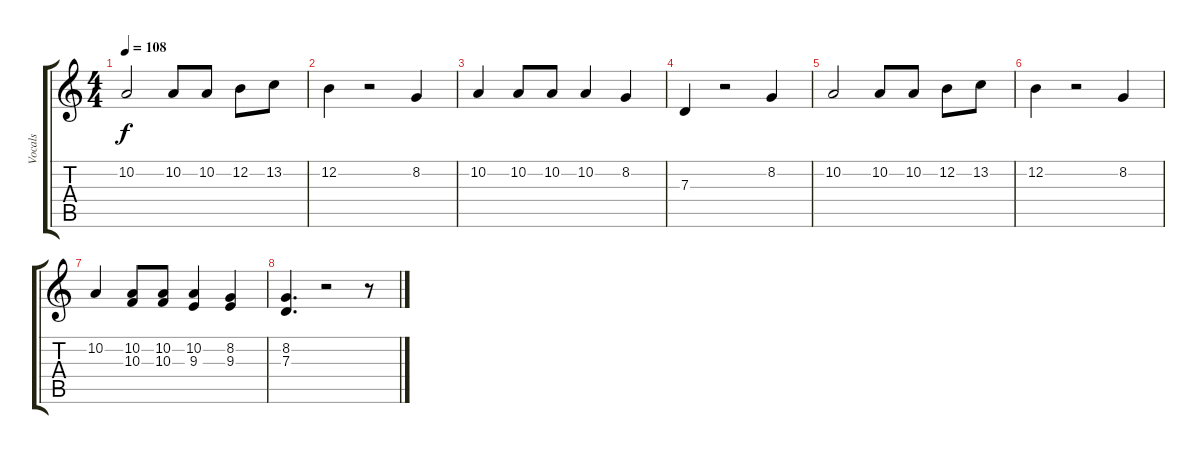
\track ("Vocals" "Vocals") {instrument flute}
\staff {score tabs}
\tuning (E4 B3 G3 D3 A2 E2) {hide}
\ts (4 4)
\tempo 108
\clef g2
\ks c
10.2.2{dy f} 10.2.8 10.2.8 12.2.8 13.2.8 |
12.2.4 r.2 8.2.4 |
10.2.4 10.2.8 10.2.8 10.2.4 8.2.4 |
7.3.4 r.2 8.2.4 |
10.2.2 10.2.8 10.2.8 12.2.8 13.2.8 |
12.2.4 r.2 8.2.4 |
10.2.4 (10.2 10.3).8 (10.2 10.3).8 (10.2 9.3).4 (8.2 9.3).4 |
(8.2 7.3).4{d} r.2 r.8
